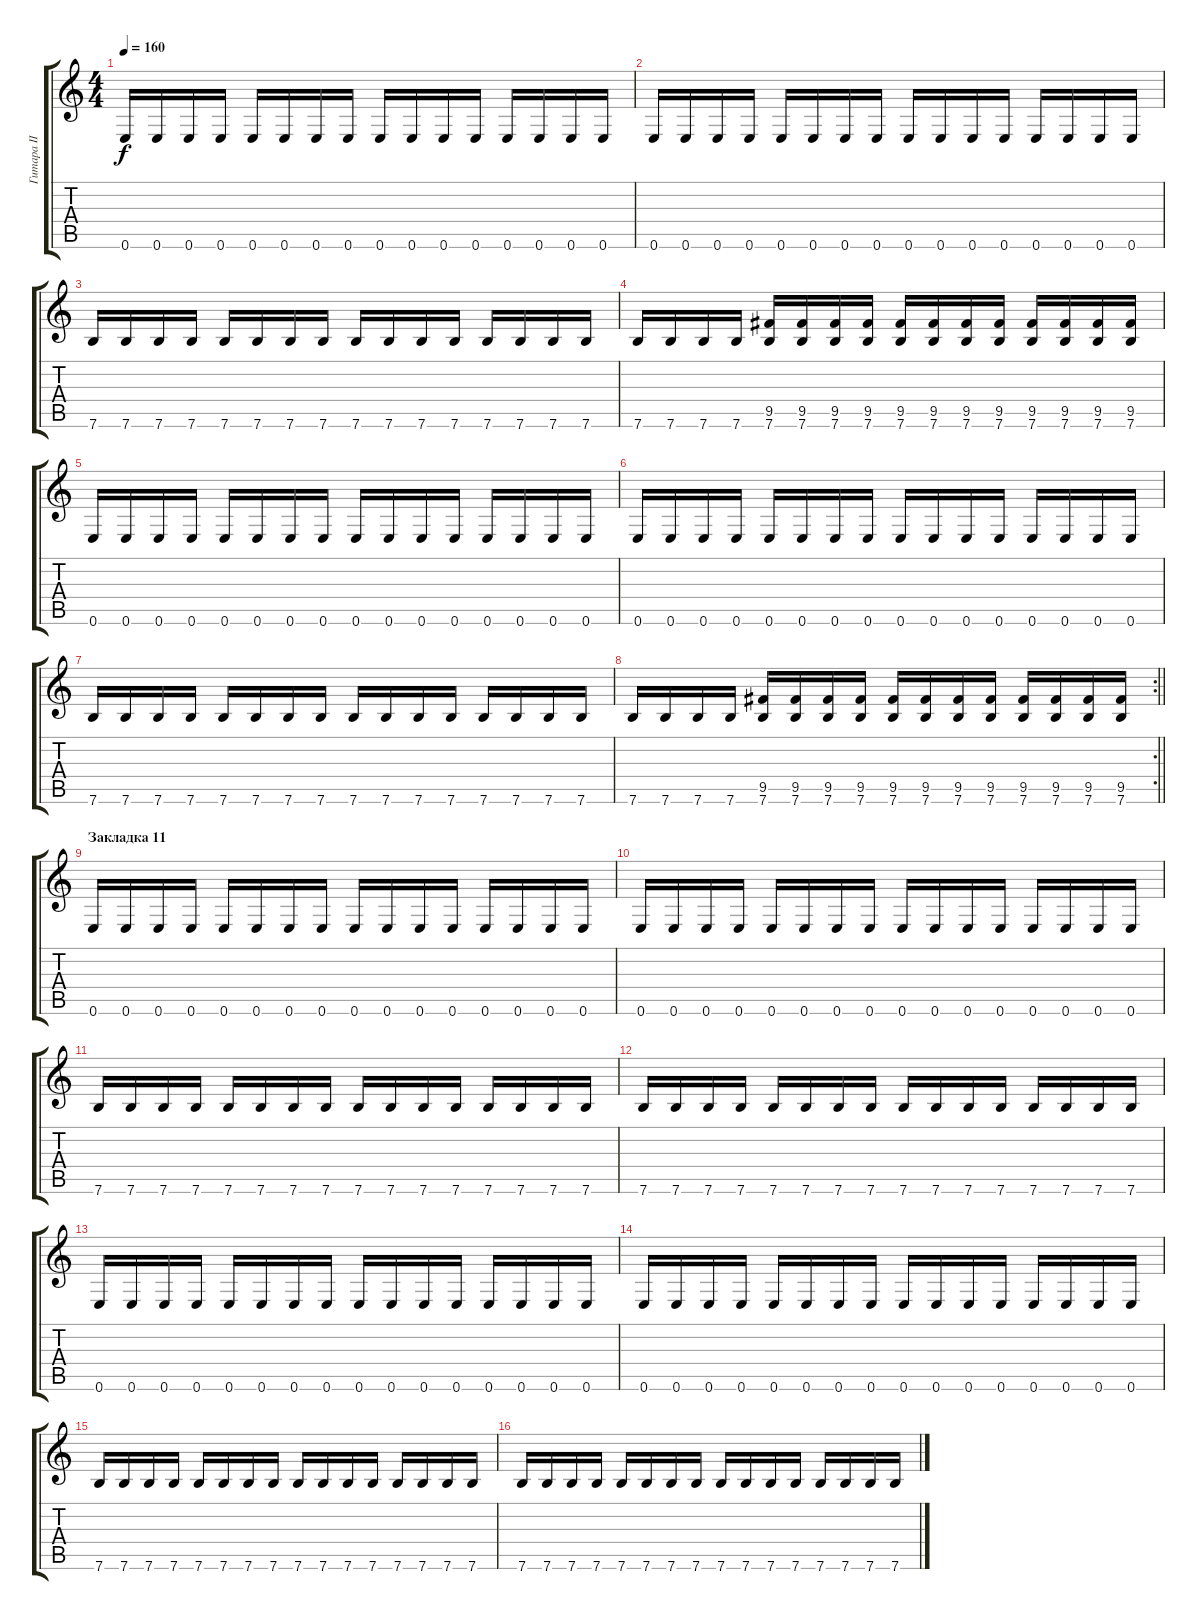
\track ("Гитара II" "Гитара II") {instrument distortionguitar}
\staff {score tabs}
\tuning (E4 B3 G3 D3 A2 E2) {hide}
\ts (4 4)
\tempo 160
\clef g2
\ks c
0.6.16{dy f} 0.6.16 0.6.16 0.6.16 0.6.16 0.6.16 0.6.16 0.6.16 0.6.16 0.6.16 0.6.16 0.6.16 0.6.16 0.6.16 0.6.16 0.6.16 |
0.6.16 0.6.16 0.6.16 0.6.16 0.6.16 0.6.16 0.6.16 0.6.16 0.6.16 0.6.16 0.6.16 0.6.16 0.6.16 0.6.16 0.6.16 0.6.16 |
7.6.16 7.6.16 7.6.16 7.6.16 7.6.16 7.6.16 7.6.16 7.6.16 7.6.16 7.6.16 7.6.16 7.6.16 7.6.16 7.6.16 7.6.16 7.6.16 |
7.6.16 7.6.16 7.6.16 7.6.16 (9.5 7.6).16 (9.5 7.6).16 (9.5 7.6).16 (9.5 7.6).16 (9.5 7.6).16 (9.5 7.6).16 (9.5 7.6).16 (9.5 7.6).16 (9.5 7.6).16 (9.5 7.6).16 (9.5 7.6).16 (9.5 7.6).16 |
0.6.16 0.6.16 0.6.16 0.6.16 0.6.16 0.6.16 0.6.16 0.6.16 0.6.16 0.6.16 0.6.16 0.6.16 0.6.16 0.6.16 0.6.16 0.6.16 |
0.6.16 0.6.16 0.6.16 0.6.16 0.6.16 0.6.16 0.6.16 0.6.16 0.6.16 0.6.16 0.6.16 0.6.16 0.6.16 0.6.16 0.6.16 0.6.16 |
7.6.16 7.6.16 7.6.16 7.6.16 7.6.16 7.6.16 7.6.16 7.6.16 7.6.16 7.6.16 7.6.16 7.6.16 7.6.16 7.6.16 7.6.16 7.6.16 |
\rc 2
\barLineRight lightlight
7.6.16 7.6.16 7.6.16 7.6.16 (9.5 7.6).16 (9.5 7.6).16 (9.5 7.6).16 (9.5 7.6).16 (9.5 7.6).16 (9.5 7.6).16 (9.5 7.6).16 (9.5 7.6).16 (9.5 7.6).16 (9.5 7.6).16 (9.5 7.6).16 (9.5 7.6).16 |
\section ("" "Закладка 11")
0.6.16{volume 9} 0.6.16 0.6.16 0.6.16 0.6.16 0.6.16 0.6.16 0.6.16 0.6.16 0.6.16 0.6.16 0.6.16 0.6.16 0.6.16 0.6.16 0.6.16 |
0.6.16 0.6.16 0.6.16 0.6.16 0.6.16 0.6.16 0.6.16 0.6.16 0.6.16 0.6.16 0.6.16 0.6.16 0.6.16 0.6.16 0.6.16 0.6.16 |
7.6.16 7.6.16 7.6.16 7.6.16 7.6.16 7.6.16 7.6.16 7.6.16 7.6.16 7.6.16 7.6.16 7.6.16 7.6.16 7.6.16 7.6.16 7.6.16 |
7.6.16 7.6.16 7.6.16 7.6.16 7.6.16 7.6.16 7.6.16 7.6.16 7.6.16 7.6.16 7.6.16 7.6.16 7.6.16 7.6.16 7.6.16 7.6.16 |
0.6.16 0.6.16 0.6.16 0.6.16 0.6.16 0.6.16 0.6.16 0.6.16 0.6.16 0.6.16 0.6.16 0.6.16 0.6.16 0.6.16 0.6.16 0.6.16 |
0.6.16 0.6.16 0.6.16 0.6.16 0.6.16 0.6.16 0.6.16 0.6.16 0.6.16 0.6.16 0.6.16 0.6.16 0.6.16 0.6.16 0.6.16 0.6.16 |
7.6.16 7.6.16 7.6.16 7.6.16 7.6.16 7.6.16 7.6.16 7.6.16 7.6.16 7.6.16 7.6.16 7.6.16 7.6.16 7.6.16 7.6.16 7.6.16 |
7.6.16 7.6.16 7.6.16 7.6.16 7.6.16 7.6.16 7.6.16 7.6.16 7.6.16 7.6.16 7.6.16 7.6.16 7.6.16 7.6.16 7.6.16 7.6.16
